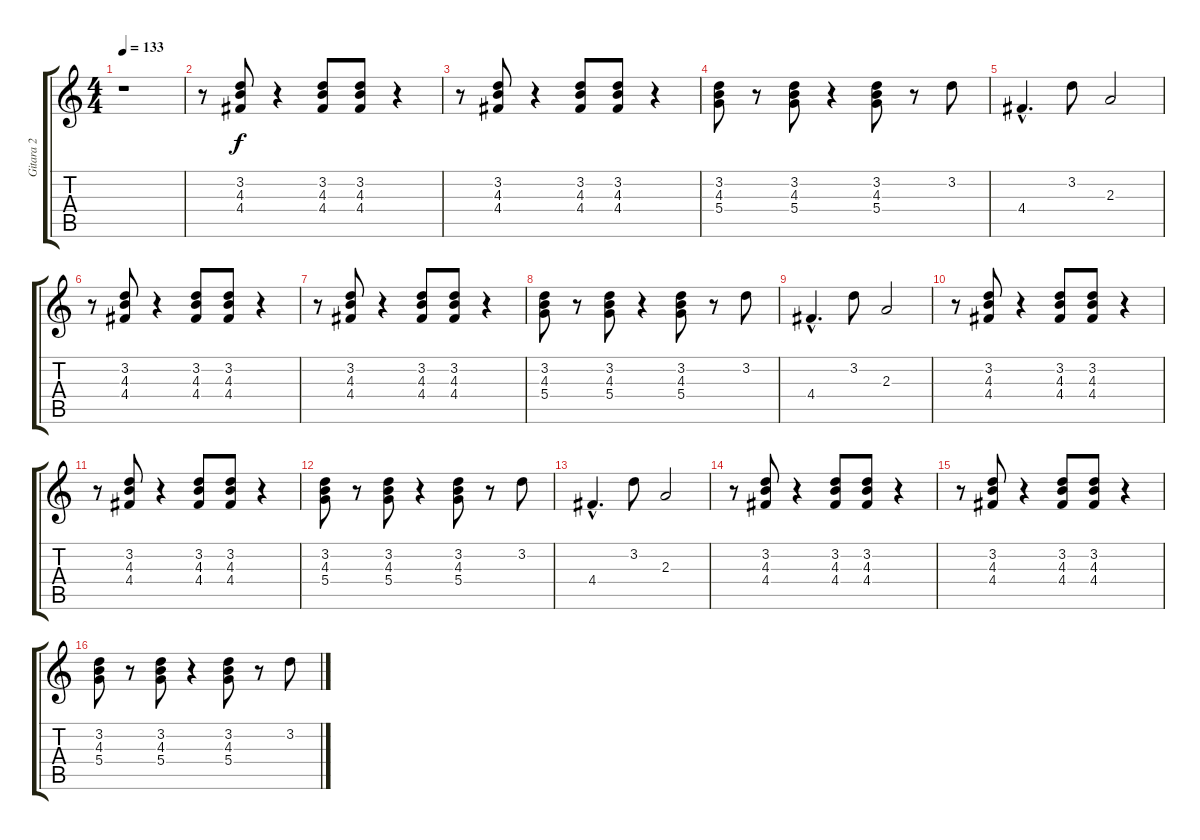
\track ("Gitara 2" "Gitara 2") {instrument acousticguitarsteel}
\staff {score tabs}
\tuning (E4 B3 G3 D3 A2 E2) {hide}
\ts (4 4)
\tempo 133
\clef g2
\ks c
r.1{dy f} |
r.8 (3.2 4.3 4.4).8 r.4 (3.2 4.3 4.4).8 (3.2 4.3 4.4).8 r.4 |
r.8 (3.2 4.3 4.4).8 r.4 (3.2 4.3 4.4).8 (3.2 4.3 4.4).8 r.4 |
(3.2 4.3 5.4).8 r.8 (3.2 4.3 5.4).8 r.4 (3.2 4.3 5.4).8 r.8 3.2.8 |
4.4{hac}.4{d} 3.2.8 2.3.2 |
r.8 (3.2 4.3 4.4).8 r.4 (3.2 4.3 4.4).8 (3.2 4.3 4.4).8 r.4 |
r.8 (3.2 4.3 4.4).8 r.4 (3.2 4.3 4.4).8 (3.2 4.3 4.4).8 r.4 |
(3.2 4.3 5.4).8 r.8 (3.2 4.3 5.4).8 r.4 (3.2 4.3 5.4).8 r.8 3.2.8 |
4.4{hac}.4{d} 3.2.8 2.3.2 |
r.8 (3.2 4.3 4.4).8 r.4 (3.2 4.3 4.4).8 (3.2 4.3 4.4).8 r.4 |
r.8 (3.2 4.3 4.4).8 r.4 (3.2 4.3 4.4).8 (3.2 4.3 4.4).8 r.4 |
(3.2 4.3 5.4).8 r.8 (3.2 4.3 5.4).8 r.4 (3.2 4.3 5.4).8 r.8 3.2.8 |
4.4{hac}.4{d} 3.2.8 2.3.2 |
r.8 (3.2 4.3 4.4).8 r.4 (3.2 4.3 4.4).8 (3.2 4.3 4.4).8 r.4 |
r.8 (3.2 4.3 4.4).8 r.4 (3.2 4.3 4.4).8 (3.2 4.3 4.4).8 r.4 |
(3.2 4.3 5.4).8 r.8 (3.2 4.3 5.4).8 r.4 (3.2 4.3 5.4).8 r.8 3.2.8
